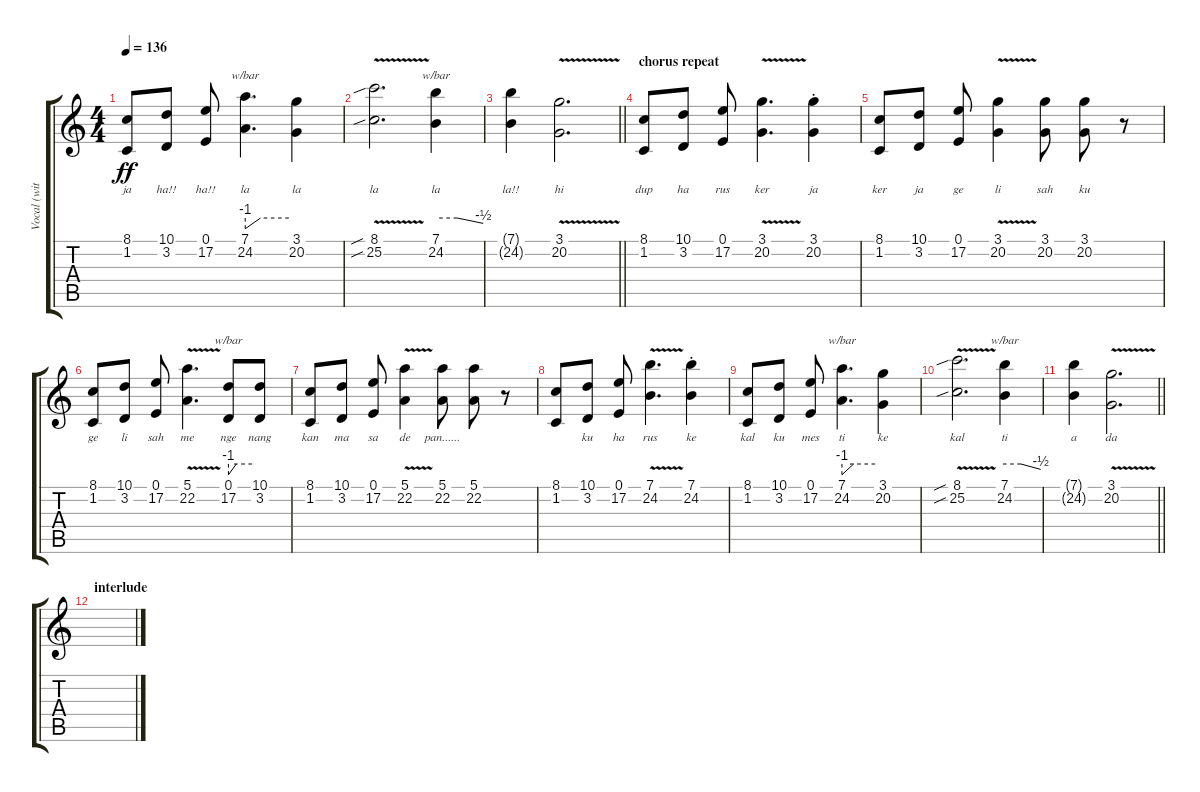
\track ("Vocal (with lyric)" "Vocal (wit") {instrument tenorsax}
\staff {score tabs}
\tuning (E4 B3 G3 D3 A2 E2) {hide}
\ts (4 4)
\tempo 136
\clef g2
\ks c
(8.1 1.2).8{lyrics (0 "ja") lyrics (1 "") lyrics (2 "") lyrics (3 "") lyrics (4 "") dy ff} (10.1 3.2).8{lyrics (0 "ha!!") lyrics (1 "") lyrics (2 "") lyrics (3 "") lyrics (4 "")} (0.1 17.2).8{lyrics (0 "ha!!") lyrics (1 "") lyrics (2 "") lyrics (3 "") lyrics (4 "")} (7.1 24.2).4{d tbe (custom default 0 -4 21 0 60 0) lyrics (0 "la") lyrics (1 "") lyrics (2 "") lyrics (3 "") lyrics (4 "")} (3.1 20.2).4{lyrics (0 "la") lyrics (1 "") lyrics (2 "") lyrics (3 "") lyrics (4 "")} |
(8.1{v sib} 25.2{v sib}).2{d lyrics (0 "la") lyrics (1 "") lyrics (2 "") lyrics (3 "") lyrics (4 "")} (7.1 24.2).4{tbe (custom default 0 0 27 0 60 -2) lyrics (0 "la") lyrics (1 "") lyrics (2 "") lyrics (3 "") lyrics (4 "")} |
\barLineRight lightlight
(7.1{t} 24.2{t}).4{lyrics (0 "la!!") lyrics (1 "") lyrics (2 "") lyrics (3 "") lyrics (4 "")} (3.1{v} 20.2{v}).2{d lyrics (0 "hi") lyrics (1 "") lyrics (2 "") lyrics (3 "") lyrics (4 "")} |
\section ("" "chorus repeat")
(8.1 1.2).8{lyrics (0 "dup") lyrics (1 "") lyrics (2 "") lyrics (3 "") lyrics (4 "")} (10.1 3.2).8{lyrics (0 "ha") lyrics (1 "") lyrics (2 "") lyrics (3 "") lyrics (4 "")} (0.1 17.2).8{lyrics (0 "rus") lyrics (1 "") lyrics (2 "") lyrics (3 "") lyrics (4 "")} (3.1{v} 20.2{v}).4{d lyrics (0 "ker") lyrics (1 "") lyrics (2 "") lyrics (3 "") lyrics (4 "")} (3.1{st} 20.2{st}).4{lyrics (0 "ja") lyrics (1 "") lyrics (2 "") lyrics (3 "") lyrics (4 "")} |
(8.1 1.2).8{lyrics (0 "ker") lyrics (1 "") lyrics (2 "") lyrics (3 "") lyrics (4 "")} (10.1 3.2).8{lyrics (0 "ja") lyrics (1 "") lyrics (2 "") lyrics (3 "") lyrics (4 "")} (0.1 17.2).8{lyrics (0 "ge") lyrics (1 "") lyrics (2 "") lyrics (3 "") lyrics (4 "")} (3.1{v} 20.2{v}).4{lyrics (0 "li") lyrics (1 "") lyrics (2 "") lyrics (3 "") lyrics (4 "")} (3.1 20.2).8{lyrics (0 "sah") lyrics (1 "") lyrics (2 "") lyrics (3 "") lyrics (4 "")} (3.1 20.2).8{lyrics (0 "ku") lyrics (1 "") lyrics (2 "") lyrics (3 "") lyrics (4 "")} r.8 |
(8.1 1.2).8{lyrics (0 "ge") lyrics (1 "") lyrics (2 "") lyrics (3 "") lyrics (4 "")} (10.1 3.2).8{lyrics (0 "li") lyrics (1 "") lyrics (2 "") lyrics (3 "") lyrics (4 "")} (0.1 17.2).8{lyrics (0 "sah") lyrics (1 "") lyrics (2 "") lyrics (3 "") lyrics (4 "")} (5.1{v} 22.2{v}).4{d lyrics (0 "me") lyrics (1 "") lyrics (2 "") lyrics (3 "") lyrics (4 "")} (0.1 17.2).8{tbe (custom default 0 -4 20 0 60 0) lyrics (0 "nge") lyrics (1 "") lyrics (2 "") lyrics (3 "") lyrics (4 "")} (10.1 3.2).8{lyrics (0 "nang") lyrics (1 "") lyrics (2 "") lyrics (3 "") lyrics (4 "")} |
(8.1 1.2).8{lyrics (0 "kan") lyrics (1 "") lyrics (2 "") lyrics (3 "") lyrics (4 "")} (10.1 3.2).8{lyrics (0 "ma") lyrics (1 "") lyrics (2 "") lyrics (3 "") lyrics (4 "")} (0.1 17.2).8{lyrics (0 "sa") lyrics (1 "") lyrics (2 "") lyrics (3 "") lyrics (4 "")} (5.1{v} 22.2{v}).4{lyrics (0 "de") lyrics (1 "") lyrics (2 "") lyrics (3 "") lyrics (4 "")} (5.1 22.2).8{lyrics (0 "pan......") lyrics (1 "") lyrics (2 "") lyrics (3 "") lyrics (4 "")} (5.1 22.2).8{lyrics (0 "") lyrics (1 "") lyrics (2 "") lyrics (3 "") lyrics (4 "")} r.8 |
(8.1 1.2).8{lyrics (0 "") lyrics (1 "") lyrics (2 "") lyrics (3 "") lyrics (4 "")} (10.1 3.2).8{lyrics (0 "ku") lyrics (1 "") lyrics (2 "") lyrics (3 "") lyrics (4 "")} (0.1 17.2).8{lyrics (0 "ha") lyrics (1 "") lyrics (2 "") lyrics (3 "") lyrics (4 "")} (7.1{v} 24.2{v}).4{d lyrics (0 "rus") lyrics (1 "") lyrics (2 "") lyrics (3 "") lyrics (4 "")} (7.1{st} 24.2{st}).4{lyrics (0 "ke") lyrics (1 "") lyrics (2 "") lyrics (3 "") lyrics (4 "")} |
(8.1 1.2).8{lyrics (0 "kal") lyrics (1 "") lyrics (2 "") lyrics (3 "") lyrics (4 "")} (10.1 3.2).8{lyrics (0 "ku") lyrics (1 "") lyrics (2 "") lyrics (3 "") lyrics (4 "")} (0.1 17.2).8{lyrics (0 "mes") lyrics (1 "") lyrics (2 "") lyrics (3 "") lyrics (4 "")} (7.1 24.2).4{d tbe (custom default 0 -4 21 0 60 0) lyrics (0 "ti") lyrics (1 "") lyrics (2 "") lyrics (3 "") lyrics (4 "")} (3.1 20.2).4{lyrics (0 "ke") lyrics (1 "") lyrics (2 "") lyrics (3 "") lyrics (4 "")} |
(8.1{v sib} 25.2{v sib}).2{d lyrics (0 "kal") lyrics (1 "") lyrics (2 "") lyrics (3 "") lyrics (4 "")} (7.1 24.2).4{tbe (custom default 0 0 27 0 60 -2) lyrics (0 "ti") lyrics (1 "") lyrics (2 "") lyrics (3 "") lyrics (4 "")} |
\barLineRight lightlight
(7.1{t} 24.2{t}).4{lyrics (0 "a") lyrics (1 "") lyrics (2 "") lyrics (3 "") lyrics (4 "")} (3.1{v} 20.2{v}).2{d lyrics (0 "da") lyrics (1 "") lyrics (2 "") lyrics (3 "") lyrics (4 "")} |
\section ("" "interlude")
